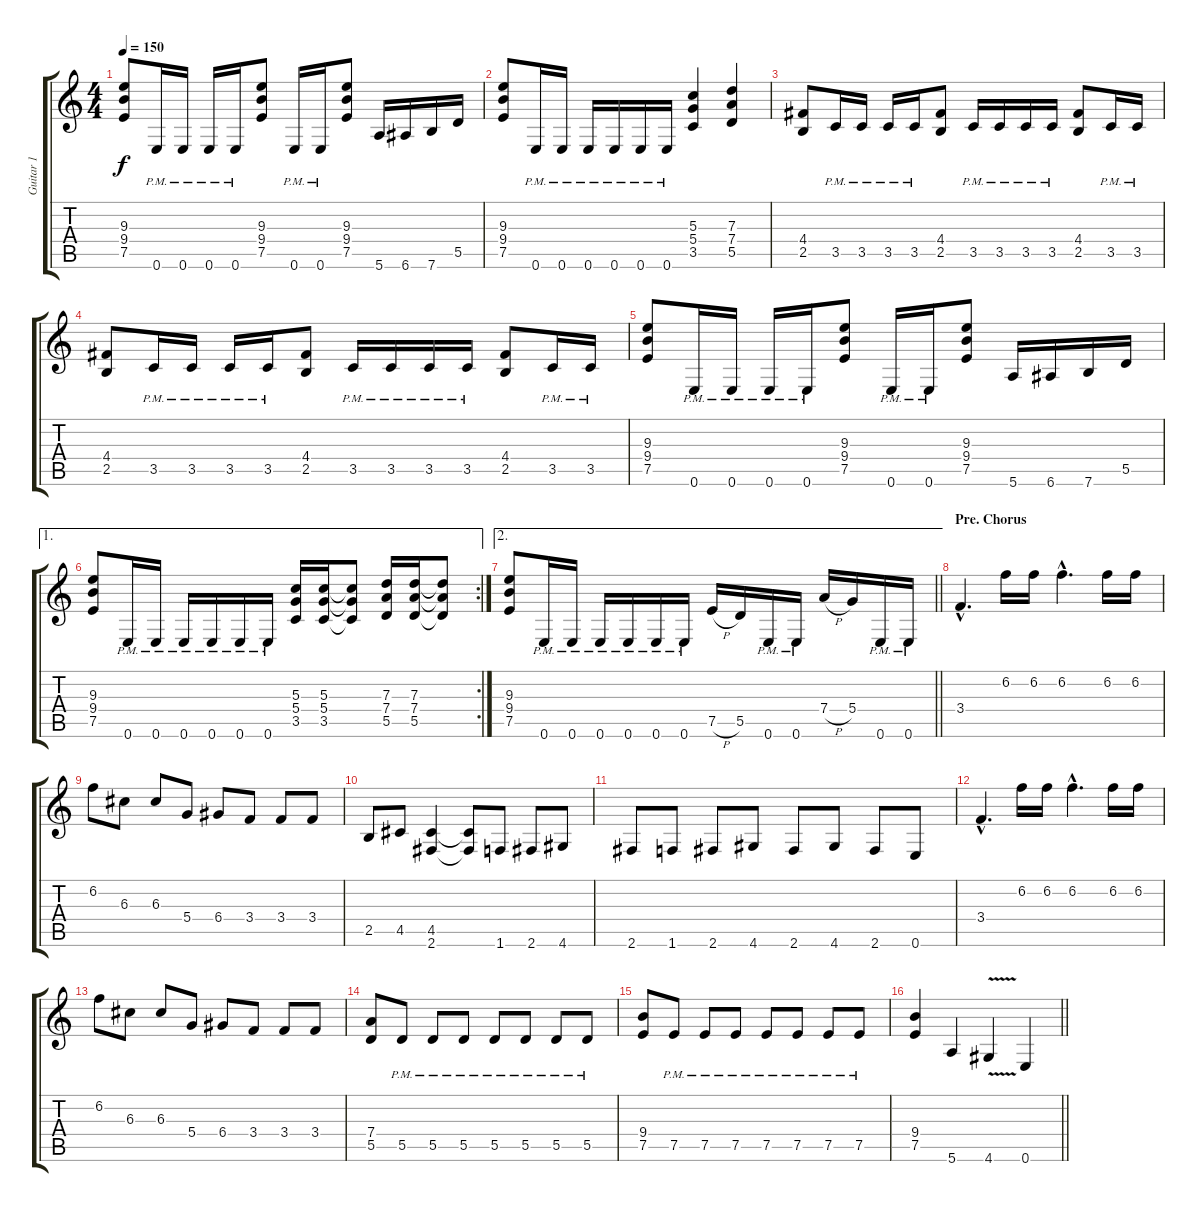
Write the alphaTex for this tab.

\track ("Guitar 1" "Guitar 1") {instrument distortionguitar}
\staff {score tabs}
\tuning (E4 B3 G3 D3 A2 E2) {hide}
\ts (4 4)
\tempo 150
\clef g2
\ks c
(9.3 9.4 7.5).8{dy f} 0.6{pm}.16 0.6{pm}.16 0.6{pm}.16 0.6{pm}.16 (9.3 9.4 7.5).8 0.6{pm}.16 0.6{pm}.16 (9.3 9.4 7.5).8 5.6.16 6.6.16 7.6.16 5.5.16 |
(9.3 9.4 7.5).8 0.6{pm}.16 0.6{pm}.16 0.6{pm}.16 0.6{pm}.16 0.6{pm}.16 0.6{pm}.16 (5.3 5.4 3.5).4 (7.3 7.4 5.5).4 |
(4.4 2.5).8 3.5{pm}.16 3.5{pm}.16 3.5{pm}.16 3.5{pm}.16 (4.4 2.5).8 3.5{pm}.16 3.5{pm}.16 3.5{pm}.16 3.5{pm}.16 (4.4 2.5).8 3.5{pm}.16 3.5{pm}.16 |
(4.4 2.5).8 3.5{pm}.16 3.5{pm}.16 3.5{pm}.16 3.5{pm}.16 (4.4 2.5).8 3.5{pm}.16 3.5{pm}.16 3.5{pm}.16 3.5{pm}.16 (4.4 2.5).8 3.5{pm}.16 3.5{pm}.16 |
(9.3 9.4 7.5).8 0.6{pm}.16 0.6{pm}.16 0.6{pm}.16 0.6{pm}.16 (9.3 9.4 7.5).8 0.6{pm}.16 0.6{pm}.16 (9.3 9.4 7.5).8 5.6.16 6.6.16 7.6.16 5.5.16 |
\ae 1
\rc 2
(9.3 9.4 7.5).8 0.6{pm}.16 0.6{pm}.16 0.6{pm}.16 0.6{pm}.16 0.6{pm}.16 0.6{pm}.16 (5.3 5.4 3.5).16 (5.3 5.4 3.5).16 (5.3{t} 5.4{t} 3.5{t}).8 (7.3 7.4 5.5).16 (7.3 7.4 5.5).16 (7.3{t} 7.4{t} 5.5{t}).8 |
\ae 2
\barLineRight lightlight
(9.3 9.4 7.5).8 0.6{pm}.16 0.6{pm}.16 0.6{pm}.16 0.6{pm}.16 0.6{pm}.16 0.6{pm}.16 7.5{h}.16 5.5.16 0.6{pm}.16 0.6{pm}.16 7.4{h}.16 5.4.16 0.6{pm}.16 0.6{pm}.16 |
\section ("" "Pre. Chorus")
3.4{hac}.4{d} 6.2.16 6.2.16 6.2{hac}.4{d} 6.2.16 6.2.16 |
6.2.8 6.3.8 6.3.8 5.4.8 6.4.8 3.4.8 3.4.8 3.4.8 |
2.5.8 4.5.8 (4.5 2.6).4 (4.5{t} 2.6{t}).8 1.6.8 2.6.8 4.6.8 |
2.6.8 1.6.8 2.6.8 4.6.8 2.6.8 4.6.8 2.6.8 0.6.8 |
3.4{hac}.4{d} 6.2.16 6.2.16 6.2{hac}.4{d} 6.2.16 6.2.16 |
6.2.8 6.3.8 6.3.8 5.4.8 6.4.8 3.4.8 3.4.8 3.4.8 |
(7.4 5.5).8 5.5{pm}.8 5.5{pm}.8 5.5{pm}.8 5.5{pm}.8 5.5{pm}.8 5.5{pm}.8 5.5{pm}.8 |
(9.4 7.5).8 7.5{pm}.8 7.5{pm}.8 7.5{pm}.8 7.5{pm}.8 7.5{pm}.8 7.5{pm}.8 7.5{pm}.8 |
\barLineRight lightlight
(9.4 7.5).4 5.6.4 4.6{v}.4 0.6.4
